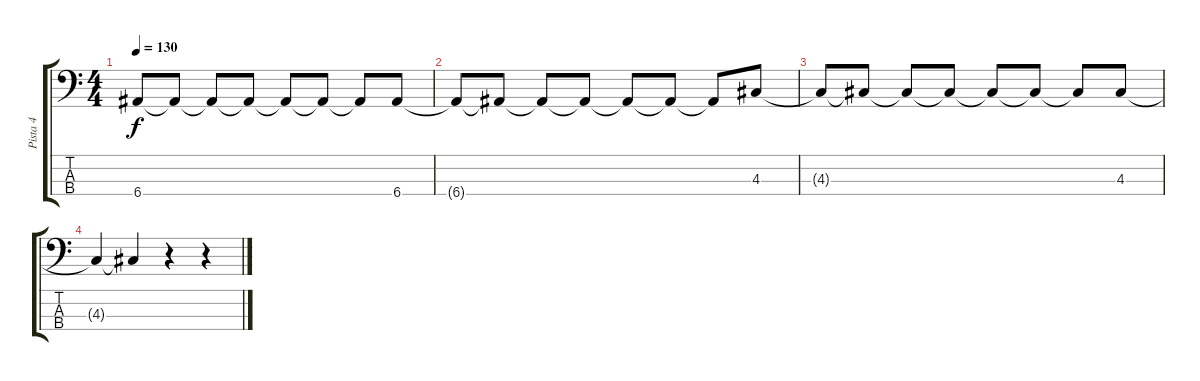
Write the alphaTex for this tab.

\track ("Pista 4" "Pista 4") {instrument electricbassfinger}
\staff {score tabs}
\tuning (G2 D2 A1 E1) {hide}
\ts (4 4)
\tempo 130
\clef f4
\ks c
6.4{t}.8{dy f} 6.4{t}.8 6.4{t}.8 6.4{t}.8 6.4{t}.8 6.4{t}.8 6.4{t}.8 6.4.8 |
6.4{t}.8 6.4{t}.8 6.4{t}.8 6.4{t}.8 6.4{t}.8 6.4{t}.8 6.4{t}.8 4.3.8 |
4.3{t}.8 4.3{t}.8 4.3{t}.8 4.3{t}.8 4.3{t}.8 4.3{t}.8 4.3{t}.8 4.3.8 |
4.3{t}.4 4.3{t}.4 r.4 r.4
